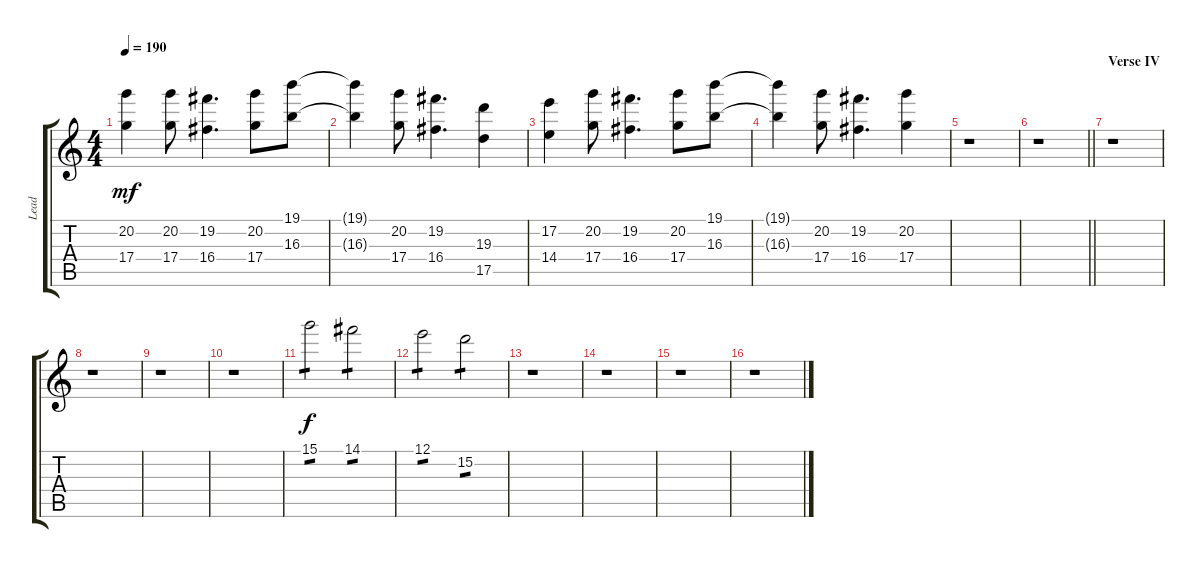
\track ("Lead" "Lead") {instrument distortionguitar}
\staff {score tabs}
\tuning (E4 B3 G3 D3 A2 E2) {hide}
\ts (4 4)
\tempo 190
\clef g2
\ks c
(20.2{t} 17.4{t}).4{dy mf} (20.2 17.4).8 (19.2 16.4).4{d} (20.2 17.4).8 (19.1 16.3).8 |
(19.1{t} 16.3{t}).4 (20.2 17.4).8 (19.2 16.4).4{d} (19.3 17.5).4 |
(17.2 14.4).4 (20.2 17.4).8 (19.2 16.4).4{d} (20.2 17.4).8 (19.1 16.3).8 |
(19.1{t} 16.3{t}).4 (20.2 17.4).8 (19.2 16.4).4{d} (20.2 17.4).4 |
r.1 |
\barLineRight lightlight
r.1 |
\section ("" "Verse IV")
r.1 |
r.1 |
r.1 |
r.1 |
15.1.2{tp 1 dy f} 14.1.2{tp 1} |
12.1.2{tp 1} 15.2.2{tp 1} |
r.1 |
r.1 |
r.1 |
r.1
